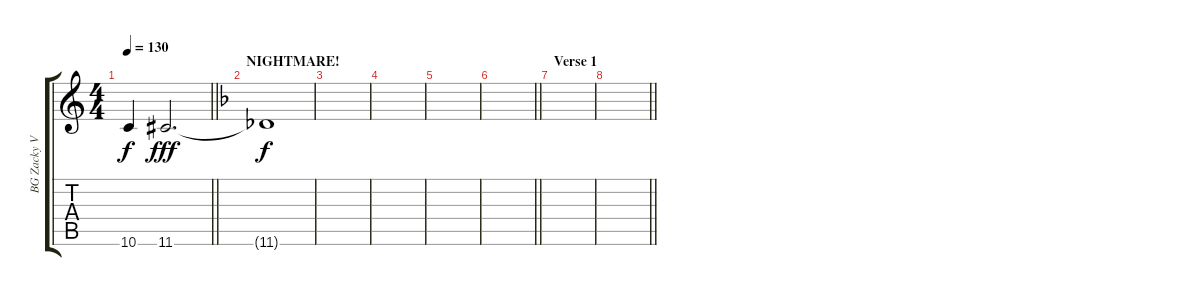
\track ("BG Zacky Vengeance" "BG Zacky V") {instrument distortionguitar}
\staff {score tabs}
\tuning (E4 B3 G3 D3 A2 D2) {hide}
\ts (4 4)
\tempo 130
\clef g2
\barLineRight lightlight
\ks c
10.6{t}.4{dy f} 11.6.2{d dy fff} |
\section ("" "NIGHTMARE!")
\ks dminor
11.6{t}.1{dy f} |
|
|
|
\barLineRight lightlight
|
\section ("" "Verse 1")
|
\barLineRight lightlight
